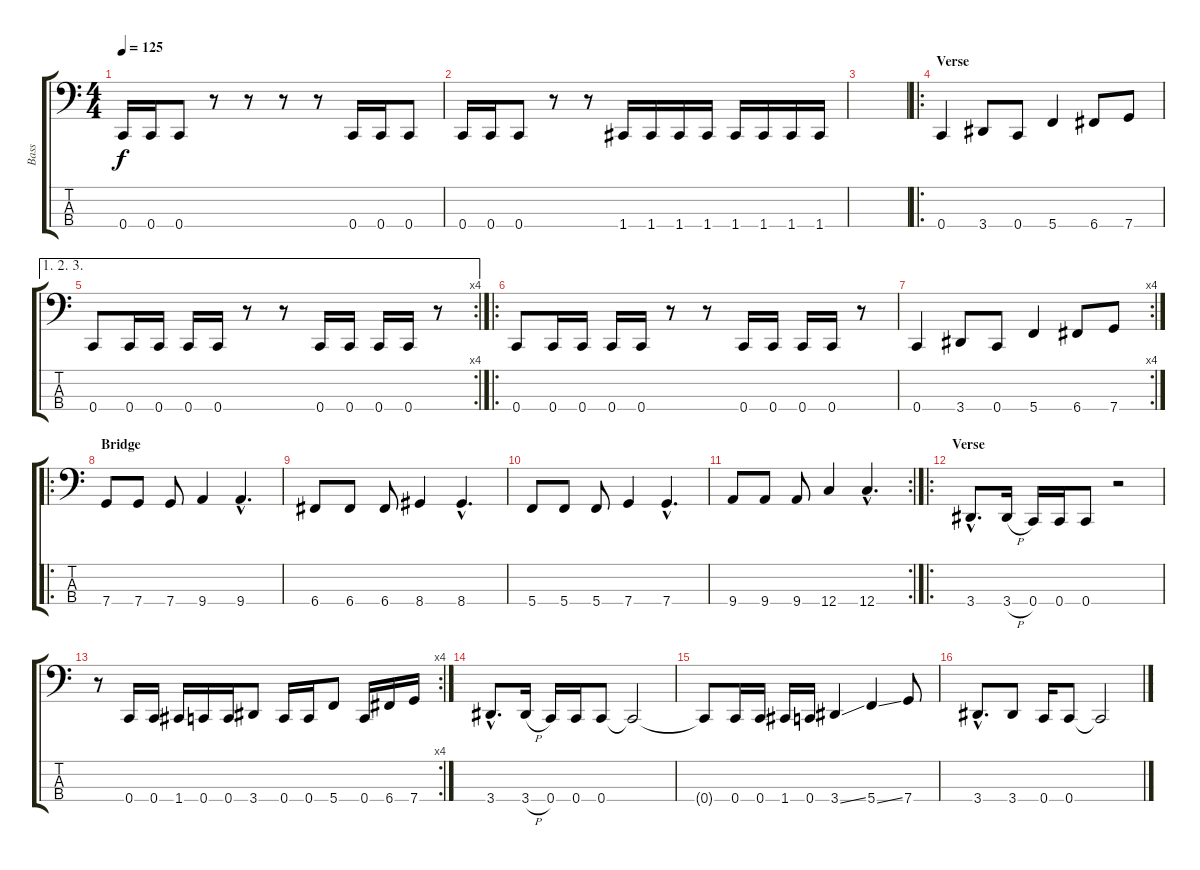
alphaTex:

\track ("Bass" "Bass") {instrument electricbasspick}
\staff {score tabs}
\tuning (F2 C2 G1 C1) {hide}
\ts (4 4)
\tempo 125
\clef f4
\ks c
0.4.16{dy f} 0.4.16 0.4.8 r.8 r.8 r.8 r.8 0.4.16 0.4.16 0.4.8 |
0.4.16 0.4.16 0.4.8 r.8 r.8 1.4.16 1.4.16 1.4.16 1.4.16 1.4.16 1.4.16 1.4.16 1.4.16 |
|
\ro
\section ("" "Verse")
0.4.4 3.4.8 0.4.8 5.4.4 6.4.8 7.4.8 |
\ae (1 2 3)
\rc 4
0.4.8 0.4.16 0.4.16 0.4.16 0.4.16 r.8 r.8 0.4.16 0.4.16 0.4.16 0.4.16 r.8 |
\ro
0.4.8 0.4.16 0.4.16 0.4.16 0.4.16 r.8 r.8 0.4.16 0.4.16 0.4.16 0.4.16 r.8 |
\rc 4
0.4.4 3.4.8 0.4.8 5.4.4 6.4.8 7.4.8 |
\ro
\section ("" "Bridge")
7.4.8 7.4.8 7.4.8 9.4.4 9.4{hac}.4{d} |
6.4.8 6.4.8 6.4.8 8.4.4 8.4{hac}.4{d} |
5.4.8 5.4.8 5.4.8 7.4.4 7.4{hac}.4{d} |
\rc 2
9.4.8 9.4.8 9.4.8 12.4.4 12.4{hac}.4{d} |
\ro
\section ("" "Verse")
3.4{hac}.8{d} 3.4{h}.16 0.4.16 0.4.16 0.4.8 r.2 |
\rc 4
r.8 0.4.16 0.4.16 1.4.16 0.4.16 0.4.16 3.4.8 0.4.16 0.4.16 5.4.8 0.4.16 6.4.16 7.4.16 |
3.4{hac}.8{d} 3.4{h}.16 0.4.16 0.4.16 0.4.8 0.4{t}.2 |
0.4{t}.8 0.4.16 0.4.16 1.4.16 0.4.16 3.4{ss}.4 5.4{ss}.4 7.4.8 |
3.4{hac}.8{d} 3.4.8 0.4.16 0.4.8 0.4{t}.2
